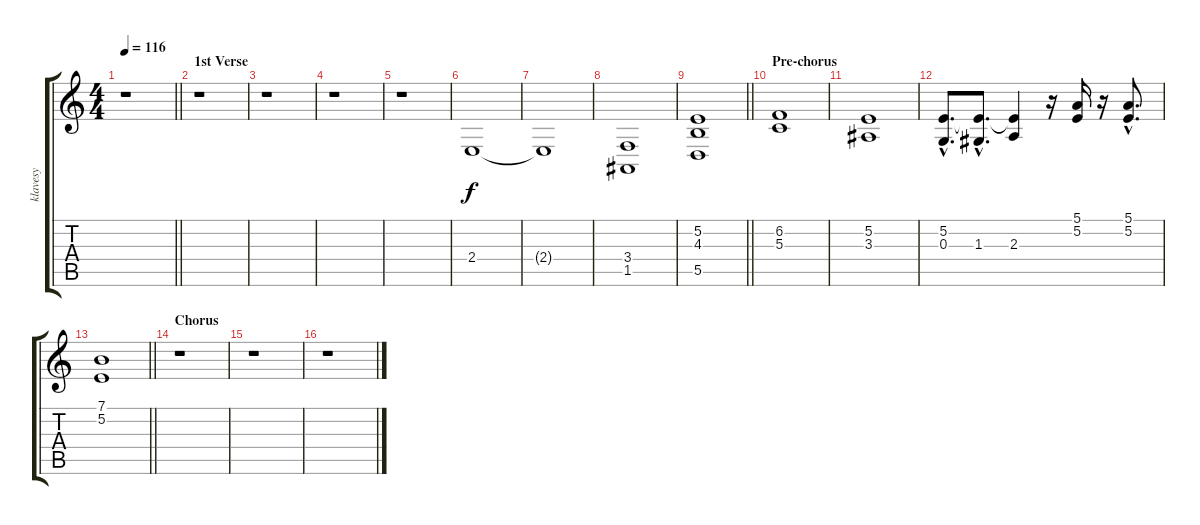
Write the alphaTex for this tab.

\track ("klavesy" "klavesy") {instrument tremolostrings}
\staff {score tabs}
\tuning (E4 B3 G3 D3 A2 E2) {hide}
\ts (4 4)
\tempo 116
\clef g2
\barLineRight lightlight
\ks c
r.1{dy f} |
\section ("" "1st Verse")
r.1 |
r.1 |
r.1 |
r.1 |
2.4.1 |
2.4{t}.1 |
(3.4 1.5).1 |
\barLineRight lightlight
(5.2 4.3 5.5).1 |
\section ("" "Pre-chorus")
(6.2 5.3).1 |
(5.2 3.3).1 |
(5.2{hac} 0.3{hac}).8{d} (5.2{hac t} 1.3{hac}).8{d} (5.2{t} 2.3).4 r.16 (5.1 5.2).16 r.16 (5.1{hac} 5.2{hac}).8{d} |
\barLineRight lightlight
(7.1 5.2).1 |
\section ("" "Chorus")
r.1 |
r.1 |
r.1
